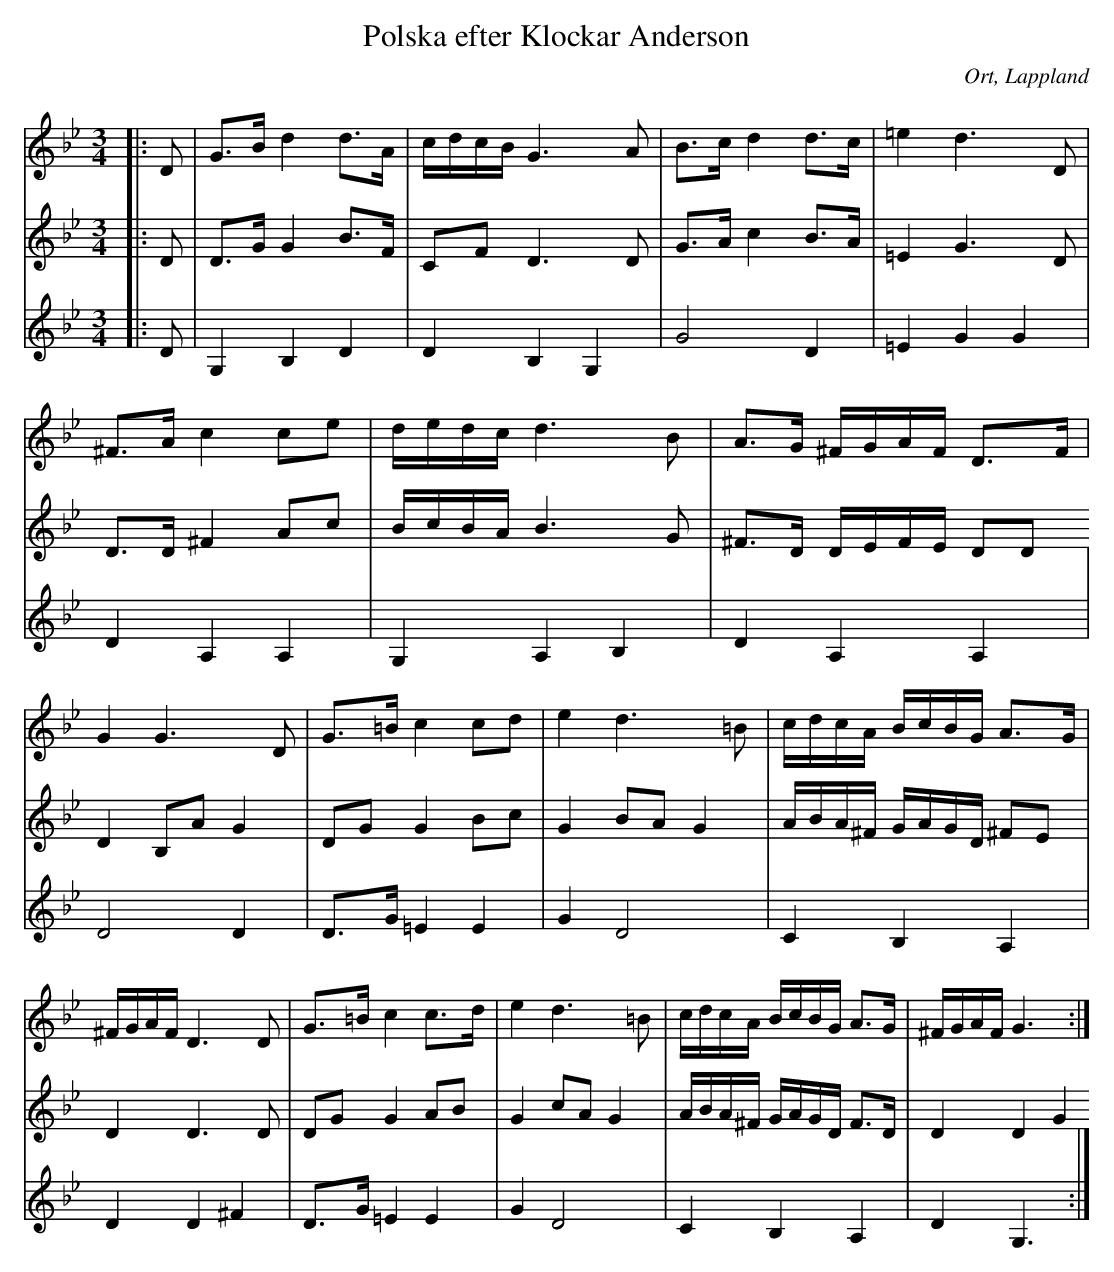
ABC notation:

X:1
T:Polska efter Klockar Anderson
O:Ort, Lappland
M:3/4
L:1/16
K:Gm
V:1
|: D2 | G3B d4 d3A | cdcB G6 A2 | B3c d4 d3c | =e4 d6 D2 | ^F3A c4 c2e2 | dedc d6 B2 | A3G ^FGAF D3F | G4 G6 D2 | G3=B c4 c2d2 | e4 d6 =B2 | cdcA BcBG A3G |^FGAF D6 D2 | G3=B c4 c3d | e4 d6 =B2 | cdcA BcBG A3G | ^FGAF G6 :|
V:2
|: D2 | D3G G4 B3F | C2F2 D6 D2  | G3A c4 B3A | =E4 G6 D2 | D3D ^F4 A2c2 | BcBA B6 G2 | ^F3D DEFE D2D2  D4 B,2A2 G4 | D2G2 G4 B2c2 | G4 B2A2 G4 | ABA^F GAGD ^F2E2 | D4 D6 D2 | D2G2 G4 A2B2 | G4 c2A2 G4 | ABA^F GAGD F3D | D4 D4 G4 :|
V:3
|:D2 | G,4 B,4 D4 | D4 B,4 G,4 | G8 D4  | =E4 G4 G4 | D4 A,4 A,4 | G,4 A,4 B,4 | D4 A,4 A,4 | D8 D4 | D3G1 =E4 E4 | G4 D8 | C4 B,4 A,4 | D4 D4 ^F4 | D3G1 =E4 E4 | G4 D8 | C4 B,4 A,4 | D4 G,6 :|
